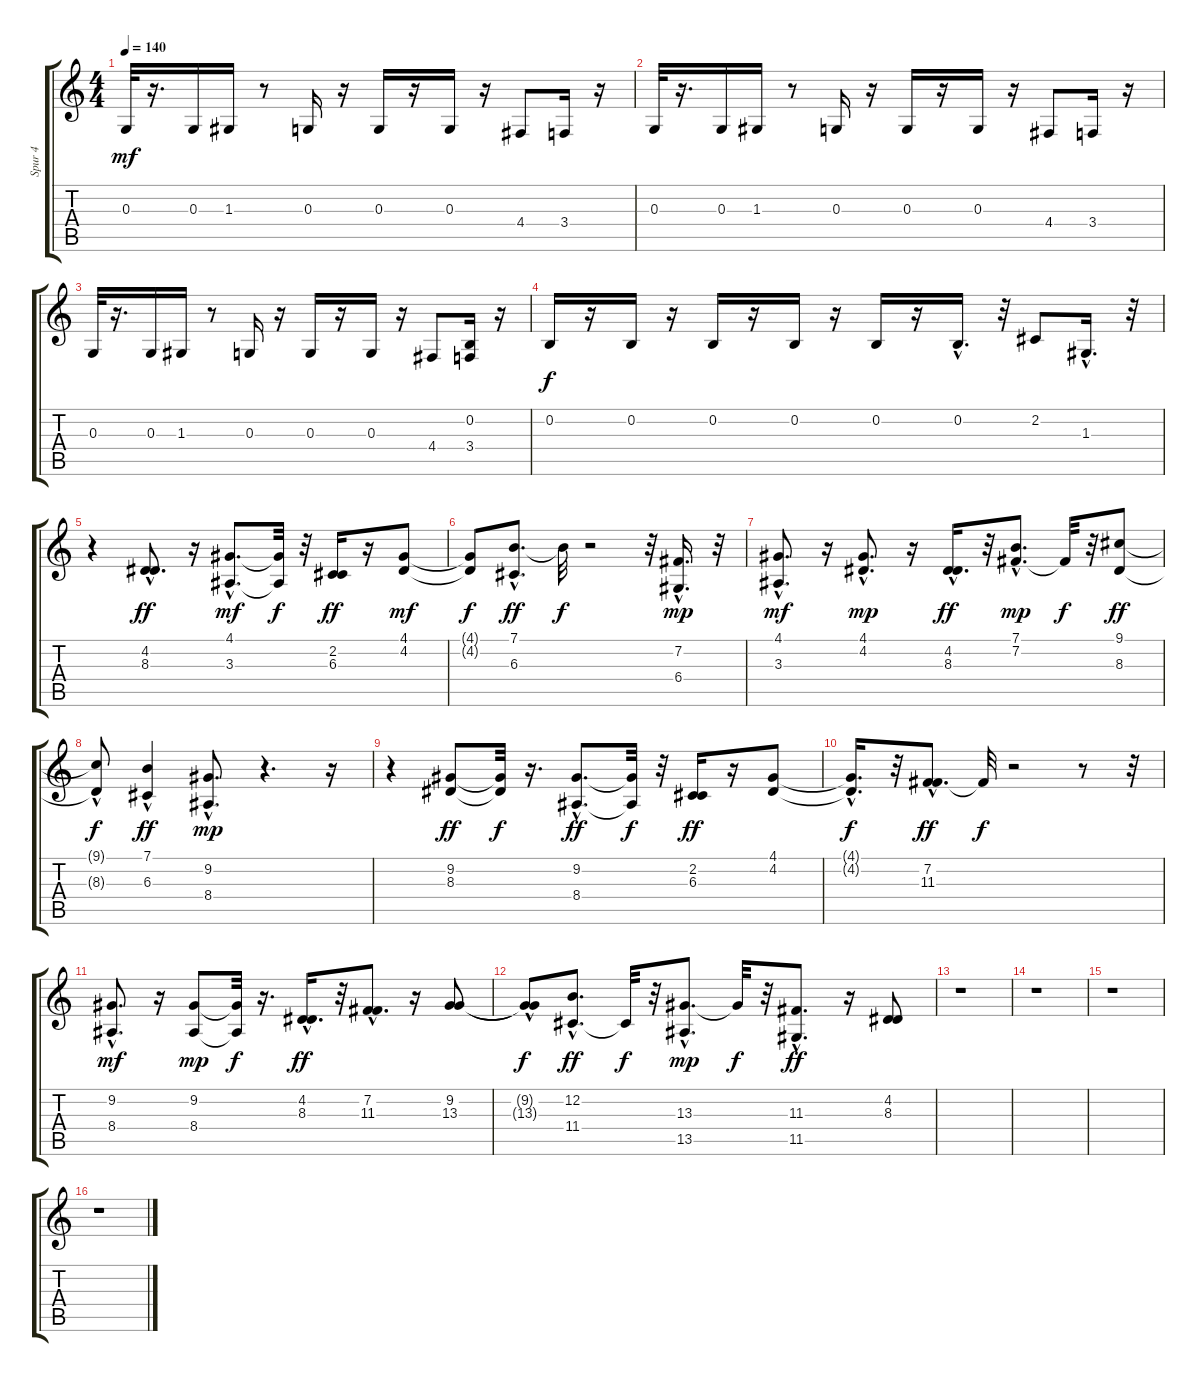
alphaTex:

\track ("Spur 4" "Spur 4") {instrument voiceoohs}
\staff {score tabs}
\tuning (E4 B3 G3 D3 A2 E2) {hide}
\ts (4 4)
\tempo 140
\clef g2
\ks c
0.3.32{dy mf} r.16{d} 0.3.16 1.3.16 r.8 0.3.16 r.16 0.3.16 r.16 0.3.16 r.16 4.4.8 3.4.16 r.16 |
0.3.32 r.16{d} 0.3.16 1.3.16 r.8 0.3.16 r.16 0.3.16 r.16 0.3.16 r.16 4.4.8 3.4.16 r.16 |
0.3.32 r.16{d} 0.3.16 1.3.16 r.8 0.3.16 r.16 0.3.16 r.16 0.3.16 r.16 4.4.8 (0.2 3.4).16 r.16 |
0.2.16{dy f} r.16 0.2.16 r.16 0.2.16 r.16 0.2.16 r.16 0.2.16 r.16 0.2{hac}.16{d} r.32 2.2.8 1.3{hac}.16{d} r.32 |
r.4 (4.2{hac} 8.3{hac}).8{d dy ff} r.16 (4.1{hac} 3.3{hac}).8{d dy mf} (4.1{t} 3.3{t}).32{dy f} r.32 (2.2 6.3).16{dy ff} r.16 (4.1 4.2).8{dy mf} |
(4.1{t} 4.2{t}).8{dy f} (7.1{hac} 6.3{hac}).8{d dy ff} 7.1{t}.32{dy f} r.2 r.32 (7.2{hac} 6.4).16{d dy mp} r.32 |
(4.1{hac} 3.3{hac}).8{d dy mf} r.16 (4.1{hac} 4.2).8{d dy mp} r.16 (4.2{hac} 8.3{hac}).16{d dy ff} r.32 (7.1{hac} 7.2{hac}).8{d dy mp} 7.2{t}.32{dy f} r.32 (9.1 8.3).8{dy ff} |
(9.1{hac t} 8.3{t}).8{dy f} (7.1{hac} 6.3).4{dy ff} (9.2{hac} 8.4{hac}).8{d dy mp} r.4{d} r.16 |
r.4 (9.2 8.3).8{dy ff} (9.2{t} 8.3{t}).32{dy f} r.16{d} (9.2{hac} 8.4{hac}).8{d dy ff} (9.2{t} 8.4{t}).32{dy f} r.32 (2.2 6.3).16{dy ff} r.16 (4.1 4.2).8 |
(4.1{hac t} 4.2{hac t}).16{d dy f} r.32 (7.2{hac} 11.3{hac}).8{d dy ff} 7.2{t}.32{dy f} r.2 r.8 r.32 |
(9.2{hac} 8.4).8{d dy mf} r.16 (9.2 8.4).8{dy mp} (9.2{t} 8.4{t}).32{dy f} r.16{d} (4.2{hac} 8.3{hac}).16{d dy ff} r.32 (7.2{hac} 11.3{hac}).8{d} r.16 (9.2 13.3).8 |
(9.2{t} 13.3{hac t}).8{dy f} (12.2 11.4{hac}).8{d dy ff} 11.4{t}.32{dy f} r.32 (13.3{hac} 13.5{hac}).8{d dy mp} 13.3{t}.32{dy f} r.32 (11.3{hac} 11.5{hac}).8{d dy ff} r.16 (4.2 8.3).8 |
r.1 |
r.1 |
r.1 |
r.1
